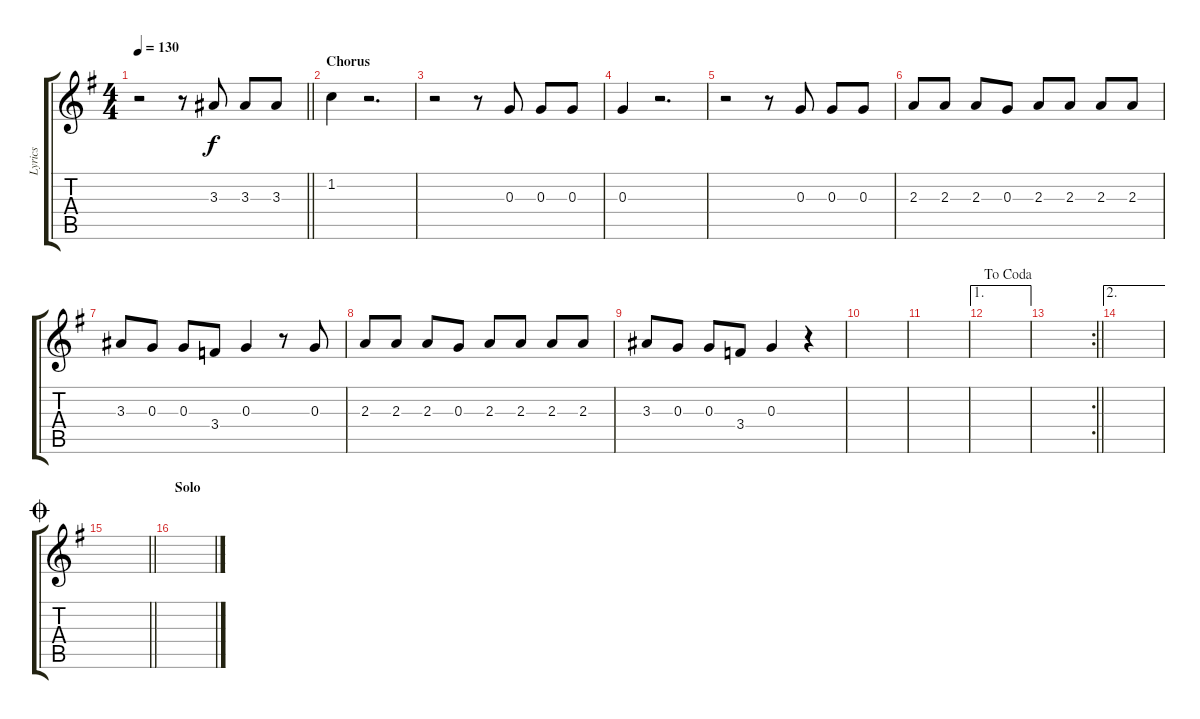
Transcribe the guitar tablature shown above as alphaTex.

\track ("Lyrics" "Lyrics") {instrument electricguitarclean}
\staff {score tabs}
\tuning (E4 B3 G3 D3 A2 E2) {hide}
\ts (4 4)
\tempo 130
\clef g2
\barLineRight lightlight
\ks g
r.2{dy f} r.8 3.3.8 3.3.8 3.3.8 |
\section ("" "Chorus")
1.2.4 r.2{d} |
r.2 r.8 0.3.8 0.3.8 0.3.8 |
0.3.4 r.2{d} |
r.2 r.8 0.3.8 0.3.8 0.3.8 |
2.3.8 2.3.8 2.3.8 0.3.8 2.3.8 2.3.8 2.3.8 2.3.8 |
3.3.8 0.3.8 0.3.8 3.4.8 0.3.4 r.8 0.3.8 |
2.3.8 2.3.8 2.3.8 0.3.8 2.3.8 2.3.8 2.3.8 2.3.8 |
3.3.8 0.3.8 0.3.8 3.4.8 0.3.4 r.4 |
|
|
\ae 1
\jump dacoda
|
\rc 2
\barLineRight lightlight
|
\ae 2
|
\jump coda
\barLineRight lightlight
|
\section ("" "Solo")
